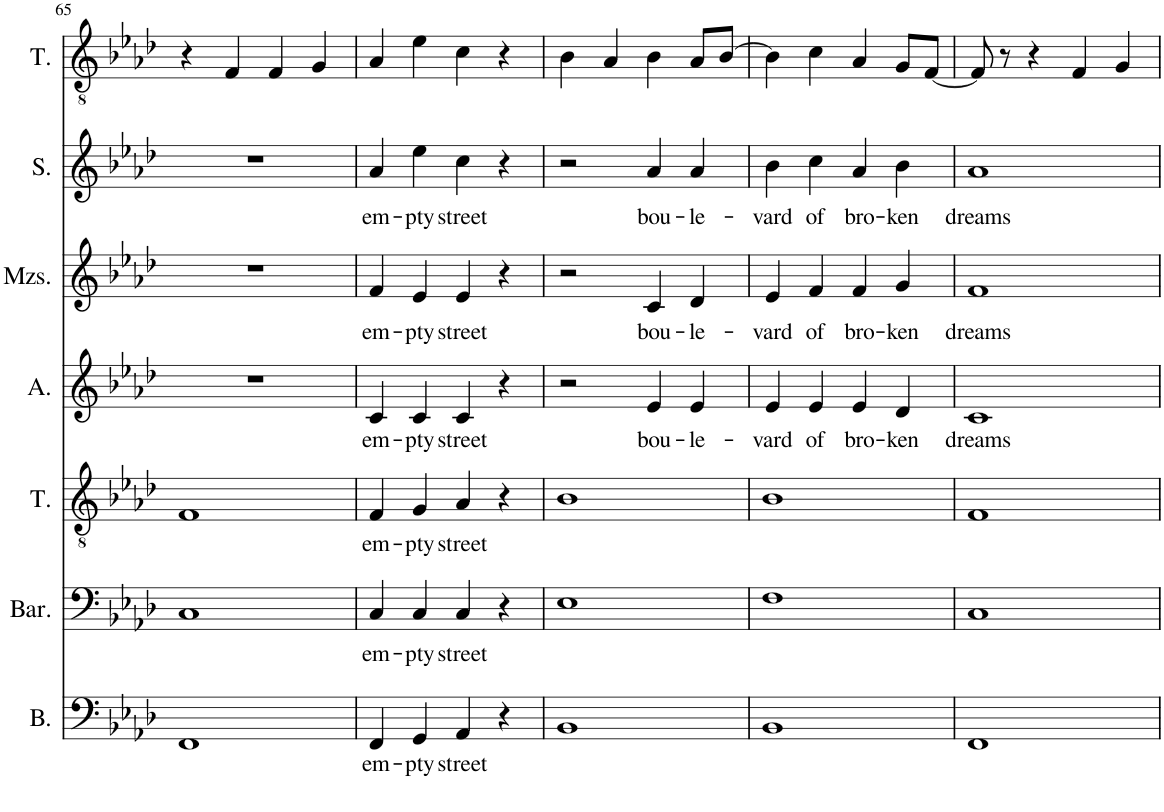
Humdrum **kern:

**kern	**text	**kern	**text	**kern	**text	**kern	**text	**kern	**text	**kern	**text	**kern
*part7	*part7	*part6	*part6	*part5	*part5	*part4	*part4	*part3	*part3	*part2	*part2	*part1
*staff7	*staff7	*staff6	*staff6	*staff5	*staff5	*staff4	*staff4	*staff3	*staff3	*staff2	*staff2	*staff1
*I"Bass	*	*I"Baritone	*	*I"Tenor	*	*I"Alto	*	*I"Mezzo-soprano	*	*I"Soprano	*	*I"Tenor
*I'B.	*	*I'Bar.	*	*I'T.	*	*I'A.	*	*I'Mzs.	*	*I'S.	*	*I'T.
!!LO:PB:g=z
*clefF4	*	*clefF4	*	*clefGv2	*	*clefG2	*	*clefG2	*	*clefG2	*	*clefGv2
*k[b-e-a-d-]	*	*k[b-e-a-d-]	*	*k[b-e-a-d-]	*	*k[b-e-a-d-]	*	*k[b-e-a-d-]	*	*k[b-e-a-d-]	*	*k[b-e-a-d-]
*M4/4	*	*M4/4	*	*M4/4	*	*M4/4	*	*M4/4	*	*M4/4	*	*M4/4
=65	=65	=65	=65	=65	=65	=65	=65	=65	=65	=65	=65	=65
1FF	.	1C	.	1F	.	1r	.	1r	.	1r	.	4r
.	.	.	.	.	.	.	.	.	.	.	.	4F/
.	.	.	.	.	.	.	.	.	.	.	.	4F/
.	.	.	.	.	.	.	.	.	.	.	.	4G/
=66	=66	=66	=66	=66	=66	=66	=66	=66	=66	=66	=66	=66
!	!LO:LY:b	!	!LO:LY:b	!	!LO:LY:b	!	!LO:LY:b	!	!LO:LY:b	!	!LO:LY:b	!
4FF/	em-	4C/	em-	4F/	em-	4c/	em-	4f/	em-	4a-/	em-	4A-/
!	!LO:LY:b	!	!LO:LY:b	!	!LO:LY:b	!	!LO:LY:b	!	!LO:LY:b	!	!LO:LY:b	!
4GG/	-pty	4C/	-pty	4G/	-pty	4c/	-pty	4e-/	-pty	4ee-\	-pty	4e-\
!	!LO:LY:b	!	!LO:LY:b	!	!LO:LY:b	!	!LO:LY:b	!	!LO:LY:b	!	!LO:LY:b	!
4AA-/	street	4C/	street	4A-/	street	4c/	street	4e-/	street	4cc\	street	4c\
4r	.	4r	.	4r	.	4r	.	4r	.	4r	.	4r
=67	=67	=67	=67	=67	=67	=67	=67	=67	=67	=67	=67	=67
1BB-	.	1E-	.	1B-	.	2r	.	2r	.	2r	.	4B-\
.	.	.	.	.	.	.	.	.	.	.	.	4A-/
!	!	!	!	!	!	!	!LO:LY:b	!	!LO:LY:b	!	!LO:LY:b	!
.	.	.	.	.	.	4e-/	bou-	4c/	bou-	4a-/	bou-	4B-\
!	!	!	!	!	!	!	!LO:LY:b	!	!LO:LY:b	!	!LO:LY:b	!
.	.	.	.	.	.	4e-/	-le-	4d-/	-le-	4a-/	-le-	8A-/L
.	.	.	.	.	.	.	.	.	.	.	.	[8B-/J
=68	=68	=68	=68	=68	=68	=68	=68	=68	=68	=68	=68	=68
!	!	!	!	!	!	!	!LO:LY:b	!	!LO:LY:b	!	!LO:LY:b	!
1BB-	.	1F	.	1B-	.	4e-/	-vard	4e-/	-vard	4b-\	-vard	4B-\]
!	!	!	!	!	!	!	!LO:LY:b	!	!LO:LY:b	!	!LO:LY:b	!
.	.	.	.	.	.	4e-/	of	4f/	of	4cc\	of	4c\
!	!	!	!	!	!	!	!LO:LY:b	!	!LO:LY:b	!	!LO:LY:b	!
.	.	.	.	.	.	4e-/	bro-	4f/	bro-	4a-/	bro-	4A-/
!	!	!	!	!	!	!	!LO:LY:b	!	!LO:LY:b	!	!LO:LY:b	!
.	.	.	.	.	.	4d-/	-ken	4g/	-ken	4b-\	-ken	8G/L
.	.	.	.	.	.	.	.	.	.	.	.	[8F/J
=69	=69	=69	=69	=69	=69	=69	=69	=69	=69	=69	=69	=69
!	!	!	!	!	!	!	!LO:LY:b	!	!LO:LY:b	!	!LO:LY:b	!
1FF	.	1C	.	1F	.	1c	dreams	1f	dreams	1a-	dreams	8F/]
.	.	.	.	.	.	.	.	.	.	.	.	8r
.	.	.	.	.	.	.	.	.	.	.	.	4r
.	.	.	.	.	.	.	.	.	.	.	.	4F/
.	.	.	.	.	.	.	.	.	.	.	.	4G/
=	=	=	=	=	=	=	=	=	=	=	=	=
*-	*-	*-	*-	*-	*-	*-	*-	*-	*-	*-	*-	*-
